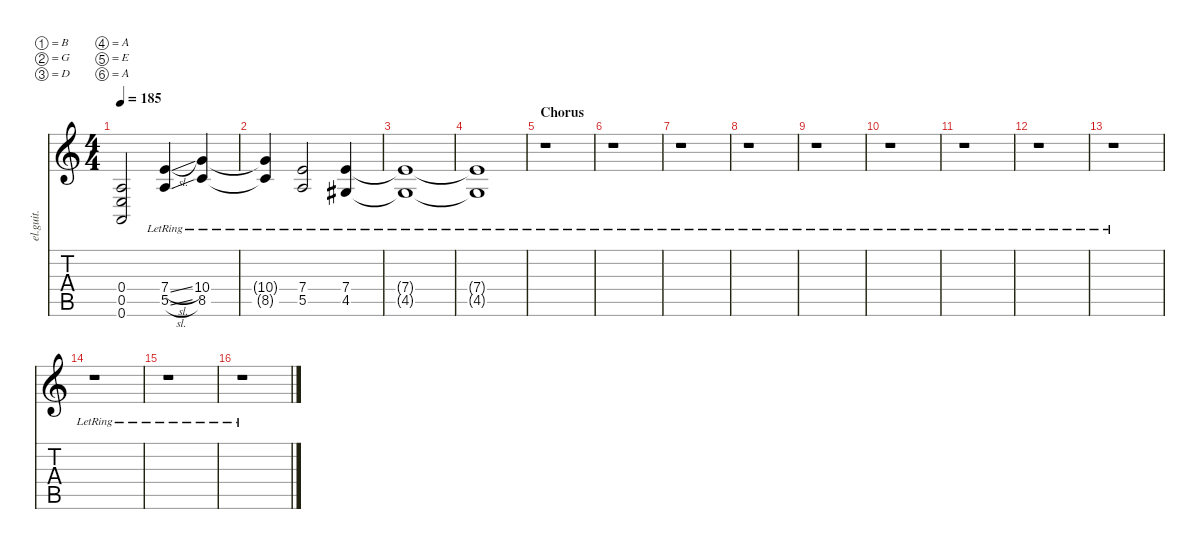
\defaultSystemsLayout 4
\hideDynamics
\bracketExtendMode nobrackets
\track ("Clean Guitar - Petr" "el.guit.") {instrument electricguitarclean}
\staff {score tabs}
\tuning (B3 G3 D3 A2 E2 A1)
\ts (4 4)
\tempo 185
\clef g2
\ks c
(0.6 0.5 0.4).2{dy mf} (5.5{sl lr} 7.4{sl lr}).4 (10.4{lr} 8.5{lr}).4 |
(8.5{lr t} 10.4{lr t}).4 (5.5{lr} 7.4{lr}).2 (4.5{lr acc #} 7.4{lr}).4 |
(4.5{lr t acc #} 7.4{lr t}).1 |
(4.5{lr t acc #} 7.4{lr t}).1 |
\section ("" "Chorus")
r.1 |
r.1 |
r.1 |
r.1 |
r.1 |
r.1 |
r.1 |
r.1 |
r.1 |
r.1 |
r.1 |
r.1
